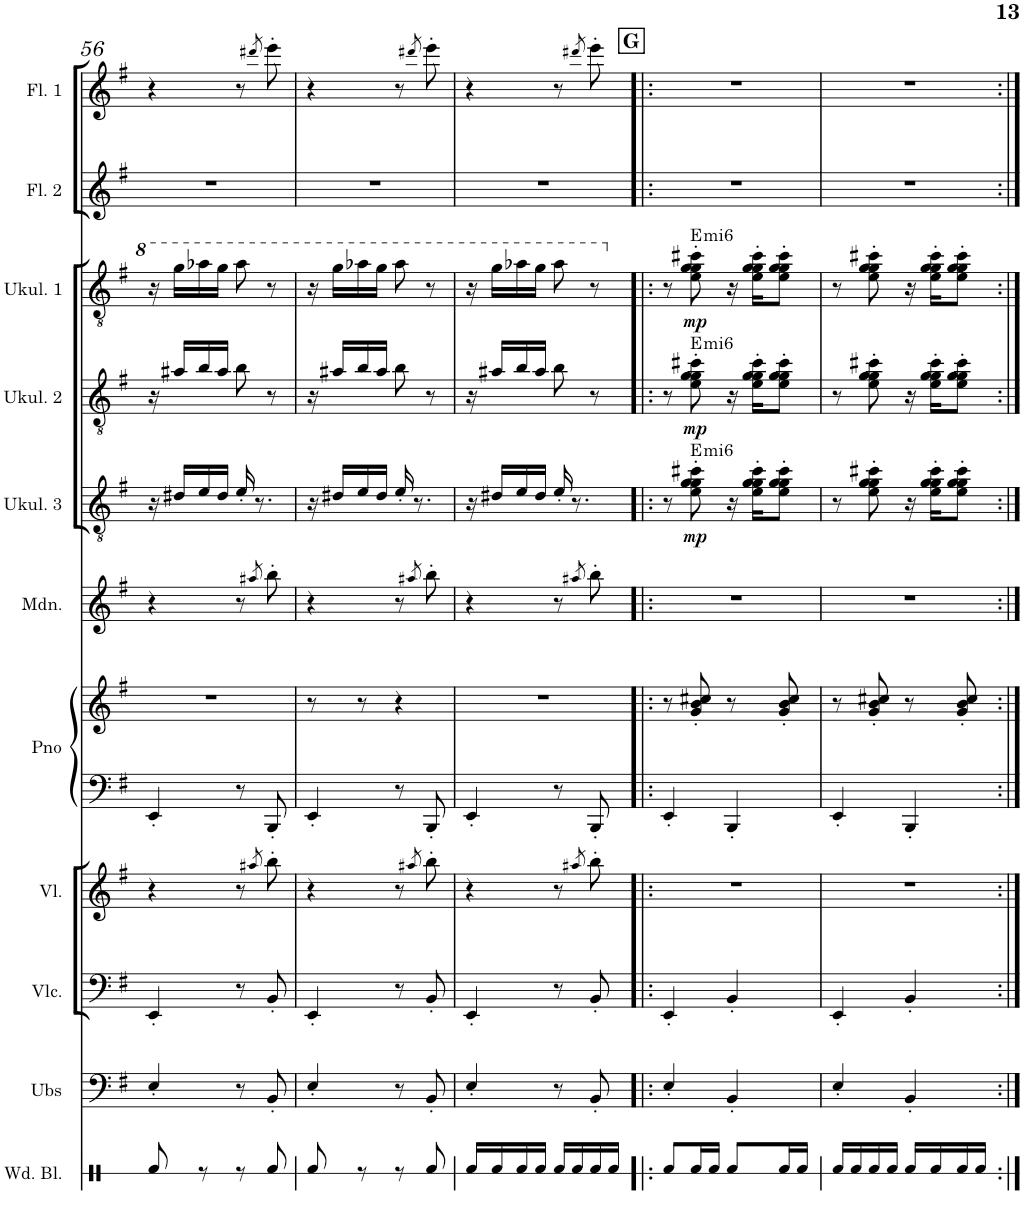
**kern	**kern	**kern	**kern	**kern	**kern	**kern	**kern	**dynam	**harte	**kern	**dynam	**harte	**kern	**dynam	**harte	**kern	**kern
*part11	*part10	*part9	*part8	*part7	*part7	*part6	*part5	*part5	*part5	*part4	*part4	*part4	*part3	*part3	*part3	*part2	*part1
*staff12	*staff11	*staff10	*staff9	*staff8	*staff7	*staff6	*staff5	*staff5	*	*staff4	*staff4	*	*staff3	*staff3	*	*staff2	*staff1
*I"Wood Blocks	*I"UkuBass	*I"Violoncelle	*I"Violon	*I"Piano	*	*I"Mandoline	*I"Ukulélé 3	*	*	*I"Ukulélé 2	*	*	*I"Ukulélé 1	*	*	*I"Flûte 2	*I"Flûte 1
*I'Wd. Bl.	*I'Ubs	*I'Vlc.	*I'Vl.	*I'Pno	*	*I'Mdn.	*I'Ukul. 3	*	*	*I'Ukul. 2	*	*	*I'Ukul. 1	*	*	*I'Fl. 2	*I'Fl. 1
!!LO:PB:g=z
*clefX	*clefF4	*clefF4	*clefG2	*clefF4	*clefG2	*clefG2	*clefGv2	*	*	*clefGv2	*	*	*clefGv2	*	*	*clefG2	*clefG2
*	*Trd7c12	*	*	*	*	*	*	*	*	*	*	*	*	*	*	*	*
*k[]	*k[f#]	*k[f#]	*k[f#]	*k[f#]	*k[f#]	*k[f#]	*k[f#]	*	*	*k[f#]	*	*	*k[f#]	*	*	*k[f#]	*k[f#]
*	*e:	*e:	*e:	*e:	*e:	*e:	*e:	*	*	*e:	*	*	*e:	*	*	*e:	*e:
*M2/4	*M2/4	*M2/4	*M2/4	*M2/4	*M2/4	*M2/4	*M2/4	*	*	*M2/4	*	*	*M2/4	*	*	*M2/4	*M2/4
=56	=56	=56	=56	=56	=56	=56	=56	=56	=56	=56	=56	=56	=56	=56	=56	=56	=56
8Rf/	4E'/	4EE'/	4r	4EE'/	2r	4r	16r	.	.	16r	.	.	16r	.	.	2r	4r
.	.	.	.	.	.	.	16d#X/LL	.	.	16a#X/LL	.	.	16gg\LL	.	.	.	.
8r	.	.	.	.	.	.	16e/	.	.	16b/	.	.	16aa-X\	.	.	.	.
.	.	.	.	.	.	.	16d#/JJ	.	.	16a#/JJ	.	.	16gg\JJ	.	.	.	.
8r	8r	8r	8r	8r	.	8r	16e'/	.	.	8b\	.	.	8aa-\	.	.	.	8r
.	.	.	.	.	.	.	8.r	.	.	.	.	.	.	.	.	.	.
.	.	.	8qaa#X/	.	.	8qaa#X/	.	.	.	.	.	.	.	.	.	.	8qddd#X/
8Rf/	8BB'/	8BB'/	8bb'\	8BBB'/	.	8bb'\	.	.	.	8r	.	.	8r	.	.	.	8eee'\
=57	=57	=57	=57	=57	=57	=57	=57	=57	=57	=57	=57	=57	=57	=57	=57	=57	=57
8Rf/	4E'/	4EE'/	4r	4EE'/	8r	4r	16r	.	.	16r	.	.	16r	.	.	2r	4r
.	.	.	.	.	.	.	16d#X/LL	.	.	16a#X/LL	.	.	16gg\LL	.	.	.	.
8r	.	.	.	.	8r	.	16e/	.	.	16b/	.	.	16aa-X\	.	.	.	.
.	.	.	.	.	.	.	16d#/JJ	.	.	16a#/JJ	.	.	16gg\JJ	.	.	.	.
8r	8r	8r	8r	8r	4r	8r	16e'/	.	.	8b\	.	.	8aa-\	.	.	.	8r
.	.	.	.	.	.	.	8.r	.	.	.	.	.	.	.	.	.	.
.	.	.	8qaa#X/	.	.	8qaa#X/	.	.	.	.	.	.	.	.	.	.	8qddd#X/
8Rf/	8BB'/	8BB'/	8bb'\	8BBB'/	.	8bb'\	.	.	.	8r	.	.	8r	.	.	.	8eee'\
=58	=58	=58	=58	=58	=58	=58	=58	=58	=58	=58	=58	=58	=58	=58	=58	=58	=58
16Rf/LL	4E'/	4EE'/	4r	4EE'/	2r	4r	16r	.	.	16r	.	.	16r	.	.	2r	4r
16Rf/	.	.	.	.	.	.	16d#X/LL	.	.	16a#X/LL	.	.	16gg\LL	.	.	.	.
16Rf/	.	.	.	.	.	.	16e/	.	.	16b/	.	.	16aa-X\	.	.	.	.
16Rf/JJ	.	.	.	.	.	.	16d#/JJ	.	.	16a#/JJ	.	.	16gg\JJ	.	.	.	.
16Rf/LL	8r	8r	8r	8r	.	8r	16e'/	.	.	8b\	.	.	8aa-\	.	.	.	8r
16Rf/	.	.	.	.	.	.	8.r	.	.	.	.	.	.	.	.	.	.
.	.	.	8qaa#X/	.	.	8qaa#X/	.	.	.	.	.	.	.	.	.	.	8qddd#X/
16Rf/	8BB'/	8BB'/	8bb'\	8BBB'/	.	8bb'\	.	.	.	8r	.	.	8r	.	.	.	8eee'\
16Rf/JJ	.	.	.	.	.	.	.	.	.	.	.	.	.	.	.	.	.
!!LO:REH:place=s1:a:B:cj:fs=12:t=G
=59!|:	=59!|:	=59!|:	=59!|:	=59!|:	=59!|:	=59!|:	=59!|:	=59!|:	=59!|:	=59!|:	=59!|:	=59!|:	=59!|:	=59!|:	=59!|:	=59!|:	=59!|:
8Rf/L	4E'/	4EE'/	2r	4EE'/	8r	2r	8r	.	.	8r	.	.	8r	.	.	2r	2r
!	!	!	!	!	!	!	!	!LO:DY:b	!LO:H:kt=mi6	!	!LO:DY:b	!LO:H:kt=mi6	!	!LO:DY:b	!LO:H:kt=mi6	!	!
16Rf/L	.	.	.	.	8g/' 8b/' 8cc#X/'	.	8e\' 8g\' 8g\' 8cc#X\'	mp	E:min6	8e\' 8g\' 8g\' 8cc#X\'	mp	E:min6	8e\' 8g\' 8g\' 8cc#X\'	mp	E:min6	.	.
16Rf/JJ	.	.	.	.	.	.	.	.	.	.	.	.	.	.	.	.	.
8Rf/L	4BB'/	4BB'/	.	4BBB'/	8r	.	16r	.	.	16r	.	.	16r	.	.	.	.
.	.	.	.	.	.	.	16e\' 16g\' 16g\' 16cc#\'KL	.	.	16e\' 16g\' 16g\' 16cc#\'KL	.	.	16e\' 16g\' 16g\' 16cc#\'KL	.	.	.	.
16Rf/L	.	.	.	.	8g/' 8b/' 8cc#/'	.	8e\' 8g\' 8g\' 8cc#\'J	.	.	8e\' 8g\' 8g\' 8cc#\'J	.	.	8e\' 8g\' 8g\' 8cc#\'J	.	.	.	.
16Rf/JJ	.	.	.	.	.	.	.	.	.	.	.	.	.	.	.	.	.
=60	=60	=60	=60	=60	=60	=60	=60	=60	=60	=60	=60	=60	=60	=60	=60	=60	=60
16Rf/LL	4E'/	4EE'/	2r	4EE'/	8r	2r	8r	.	.	8r	.	.	8r	.	.	2r	2r
16Rf/	.	.	.	.	.	.	.	.	.	.	.	.	.	.	.	.	.
16Rf/	.	.	.	.	8g/' 8b/' 8cc#X/'	.	8e\' 8g\' 8g\' 8cc#X\'	.	.	8e\' 8g\' 8g\' 8cc#X\'	.	.	8e\' 8g\' 8g\' 8cc#X\'	.	.	.	.
16Rf/JJ	.	.	.	.	.	.	.	.	.	.	.	.	.	.	.	.	.
16Rf/LL	4BB'/	4BB'/	.	4BBB'/	8r	.	16r	.	.	16r	.	.	16r	.	.	.	.
16Rf/	.	.	.	.	.	.	16e\' 16g\' 16g\' 16cc#\'KL	.	.	16e\' 16g\' 16g\' 16cc#\'KL	.	.	16e\' 16g\' 16g\' 16cc#\'KL	.	.	.	.
16Rf/	.	.	.	.	8g/' 8b/' 8cc#/'	.	8e\' 8g\' 8g\' 8cc#\'J	.	.	8e\' 8g\' 8g\' 8cc#\'J	.	.	8e\' 8g\' 8g\' 8cc#\'J	.	.	.	.
16Rf/JJ	.	.	.	.	.	.	.	.	.	.	.	.	.	.	.	.	.
=:|!	=:|!	=:|!	=:|!	=:|!	=:|!	=:|!	=:|!	=:|!	=:|!	=:|!	=:|!	=:|!	=:|!	=:|!	=:|!	=:|!	=:|!
*-	*-	*-	*-	*-	*-	*-	*-	*-	*-	*-	*-	*-	*-	*-	*-	*-	*-
